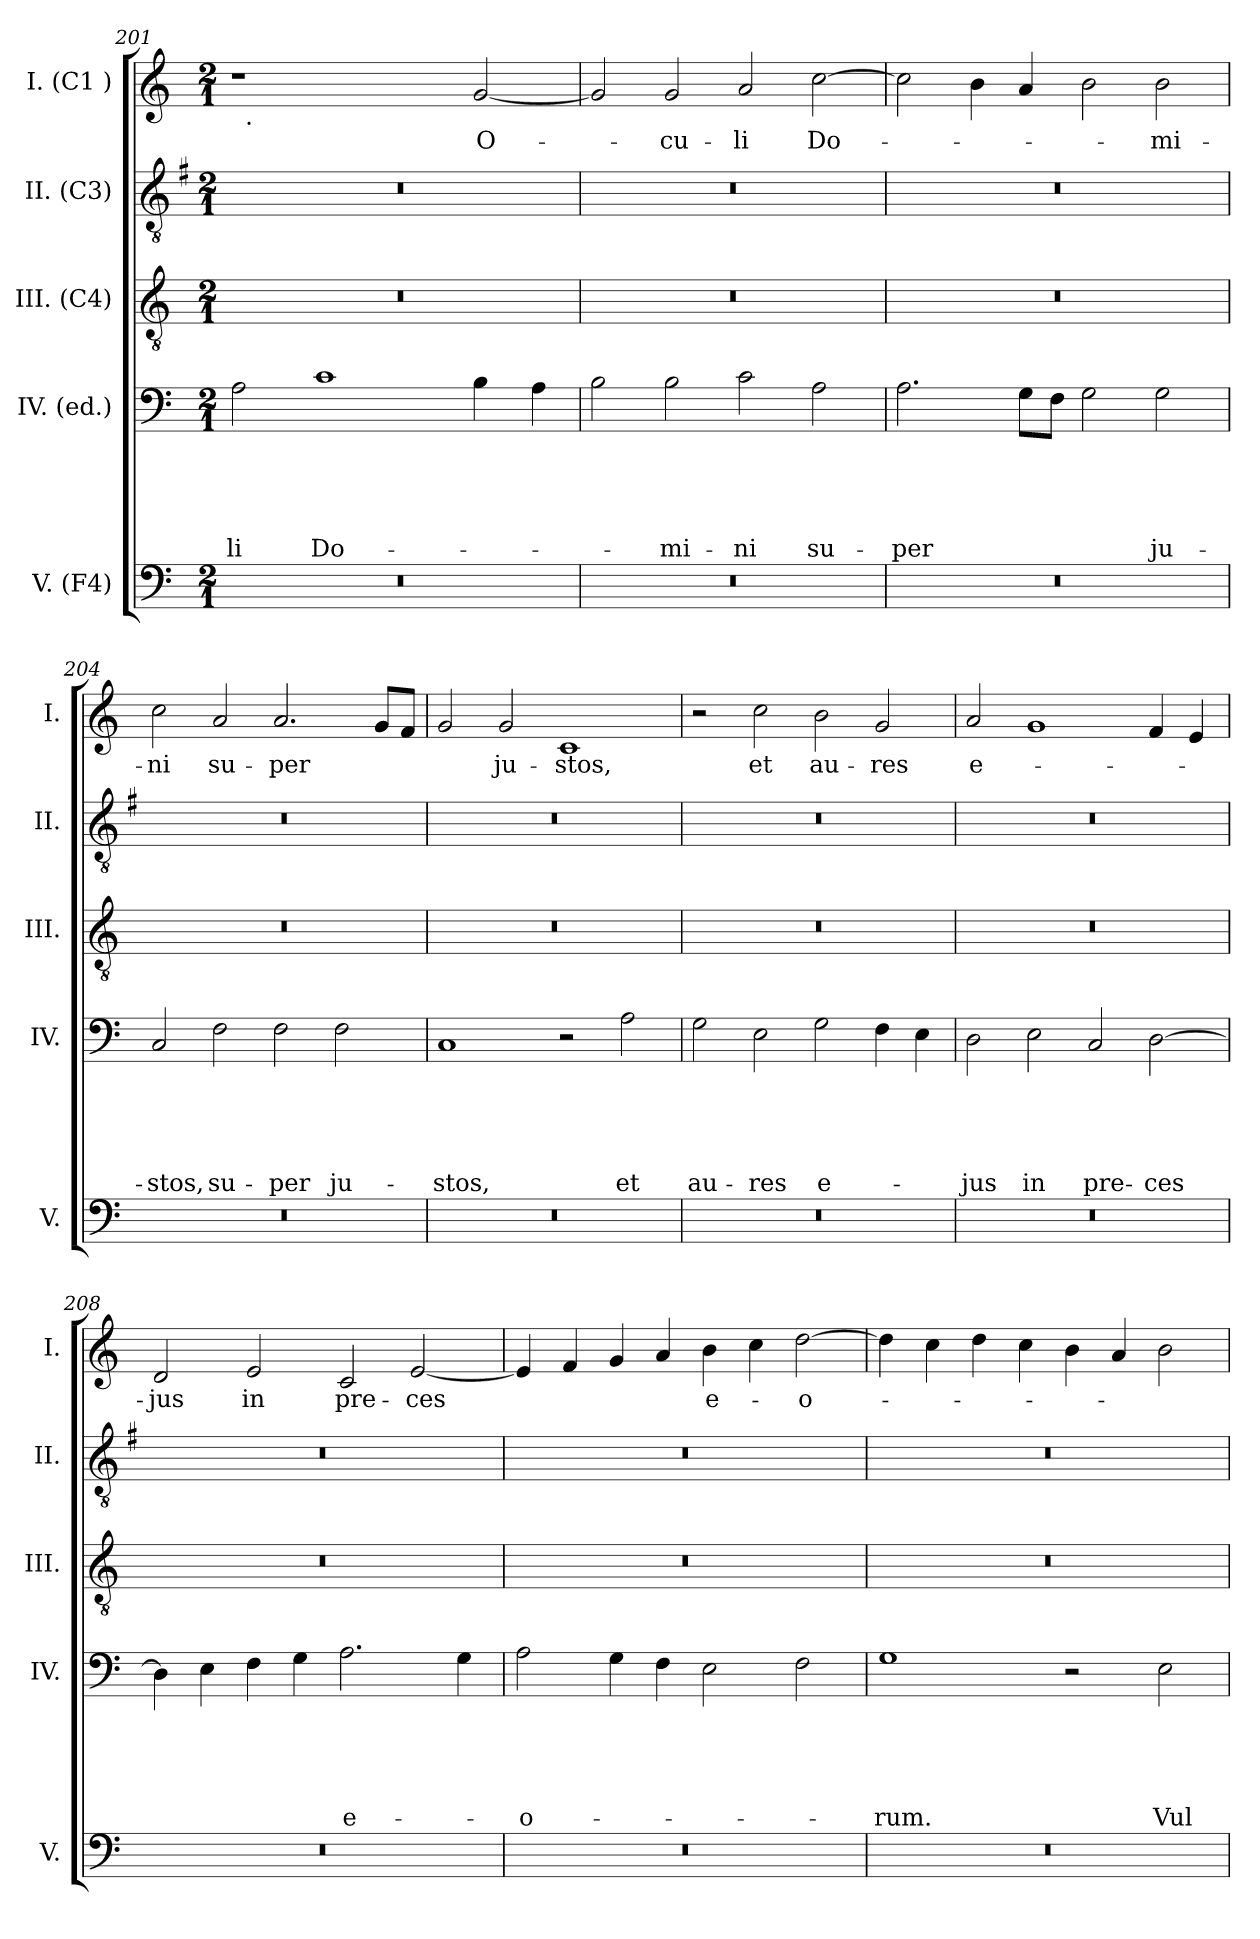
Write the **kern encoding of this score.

**kern	**kern	**text	**text	**text	**text	**text	**kern	**kern	**kern	**text
*part5	*part4	*part4	*part4	*part4	*part4	*part4	*part3	*part2	*part1	*part1
*staff5	*staff4	*staff4	*staff4	*staff4	*staff4	*staff4	*staff3	*staff2	*staff1	*staff1
*I"V. (F4)	*I"IV. (ed.)	*	*	*	*	*	*I"III. (C4)	*I"II. (C3)	*I"I. (C1 )	*
*I'V.	*I'IV.	*	*	*	*	*	*I'III.	*I'II.	*I'I.	*
*clefF4	*clefF4	*	*	*	*	*	*clefGv2	*clefGv2	*clefG2	*
*k[]	*k[]	*	*	*	*	*	*k[]	*k[f#]	*k[]	*
*C:	*C:	*	*	*	*	*	*C:	*G:	*C:	*
*M2/1	*M2/1	*	*	*	*	*	*M2/1	*M2/1	*M2/1	*
=201	=201	=201	=201	=201	=201	=201	=201	=201	=201	=201
!	!	!	!	!	!	!LO:LY:b	!	!	!	!
*	*	*	*	*	*	*	*	*	*^	*
0r	2A\	.	.	.	.	-li	0r	0r	1r	32ryy	.
!	!	!	!	!	!	!	!	!	!	!LO:TX:b:t=.	!
.	.	.	.	.	.	.	.	.	.	1ryy	.
!	!	!	!	!	!	!LO:LY:b	!	!	!	!	!
.	1c	.	.	.	.	Do-	.	.	.	.	.
.	.	.	.	.	.	.	.	.	2ryy	.	.
.	.	.	.	.	.	.	.	.	.	2ryy	.
!	!	!	!	!	!	!	!	!	!	!	!LO:LY:b
.	4B\	.	.	.	.	.	.	.	[<2g/	.	O-
.	.	.	.	.	.	.	.	.	.	4...ryy	.
.	4A\	.	.	.	.	.	.	.	.	.	.
*	*	*	*	*	*	*	*	*	*v	*v	*
=202	=202	=202	=202	=202	=202	=202	=202	=202	=202	=202
0r	2B\	.	.	.	.	.	0r	0r	2g/]	.
!	!	!	!	!	!	!LO:LY:b	!	!	!	!LO:LY:b
.	2B\	.	.	.	.	-mi-	.	.	2g/	-cu-
!	!	!	!	!	!	!LO:LY:b	!	!	!	!LO:LY:b
.	2c\	.	.	.	.	-ni	.	.	2a/	-li
!	!	!	!	!	!	!LO:LY:b	!	!	!	!LO:LY:b
.	2A\	.	.	.	.	su-	.	.	[>2cc\	Do-
=203	=203	=203	=203	=203	=203	=203	=203	=203	=203	=203
!	!	!	!	!	!	!LO:LY:b	!	!	!	!
0r	2.A\	.	.	.	.	-per	0r	0r	2cc\]	.
.	.	.	.	.	.	.	.	.	4b\	.
.	8G\L	.	.	.	.	.	.	.	4a/	.
.	8F\J	.	.	.	.	.	.	.	.	.
.	2G\	.	.	.	.	.	.	.	2b\	.
!	!	!	!	!	!	!LO:LY:b	!	!	!	!LO:LY:b
.	2G\	.	.	.	.	ju-	.	.	2b\	-mi-
=204	=204	=204	=204	=204	=204	=204	=204	=204	=204	=204
!	!	!	!	!	!	!LO:LY:b	!	!	!	!LO:LY:b
0r	2C/	.	.	.	.	-stos,	0r	0r	2cc\	-ni
!	!	!	!	!	!	!LO:LY:b	!	!	!	!LO:LY:b
.	2F\	.	.	.	.	su-	.	.	2a/	su-
!	!	!	!	!	!	!LO:LY:b	!	!	!	!LO:LY:b
.	2F\	.	.	.	.	-per	.	.	2.a/	-per
!	!	!	!	!	!	!LO:LY:b	!	!	!	!
.	2F\	.	.	.	.	ju-	.	.	.	.
.	.	.	.	.	.	.	.	.	8g/L	.
.	.	.	.	.	.	.	.	.	8f/J	.
!!LO:LB:g=z
=205	=205	=205	=205	=205	=205	=205	=205	=205	=205	=205
!	!	!	!	!	!	!LO:LY:b	!	!	!	!
0r	1C	.	.	.	.	-stos,	0r	0r	2g/	.
!	!	!	!	!	!	!	!	!	!	!LO:LY:b
.	.	.	.	.	.	.	.	.	2g/	ju-
!	!	!	!	!	!	!	!	!	!	!LO:LY:b
.	2r	.	.	.	.	.	.	.	1c	-stos,
!	!	!	!	!	!	!LO:LY:b	!	!	!	!
.	2A\	.	.	.	.	et	.	.	.	.
=206	=206	=206	=206	=206	=206	=206	=206	=206	=206	=206
!	!	!	!	!	!	!LO:LY:b	!	!	!	!
0r	2G\	.	.	.	.	au-	0r	0r	2r	.
!	!	!	!	!	!	!LO:LY:b	!	!	!	!LO:LY:b
.	2E\	.	.	.	.	-res	.	.	2cc\	et
!	!	!	!	!	!	!LO:LY:b:rj	!	!	!	!LO:LY:b
.	2G\	.	.	.	.	e-	.	.	2b\	au-
!	!	!	!	!	!	!	!	!	!	!LO:LY:b
.	4F\	.	.	.	.	.	.	.	2g/	-res
.	4E\	.	.	.	.	.	.	.	.	.
=207	=207	=207	=207	=207	=207	=207	=207	=207	=207	=207
!	!	!	!	!	!	!LO:LY:b	!	!	!	!LO:LY:b:rj
0r	2D\	.	.	.	.	-jus	0r	0r	2a/	e-
!	!	!	!	!	!	!LO:LY:b	!	!	!	!
.	2E\	.	.	.	.	in	.	.	1g	.
!	!	!	!	!	!	!LO:LY:b	!	!	!	!
.	2C/	.	.	.	.	pre-	.	.	.	.
!	!	!	!	!	!	!LO:LY:b	!	!	!	!
.	[>2D\	.	.	.	.	-ces	.	.	4f/	.
.	.	.	.	.	.	.	.	.	4e/	.
=208	=208	=208	=208	=208	=208	=208	=208	=208	=208	=208
!	!	!	!	!	!	!	!	!	!	!LO:LY:b
0r	4D\]	.	.	.	.	.	0r	0r	2d/	-jus
.	4E\	.	.	.	.	.	.	.	.	.
!	!	!	!	!	!	!	!	!	!	!LO:LY:b
.	4F\	.	.	.	.	.	.	.	2e/	in
.	4G\	.	.	.	.	.	.	.	.	.
!	!	!	!	!	!	!LO:LY:b:rj	!	!	!	!LO:LY:b
.	2.A\	.	.	.	.	e-	.	.	2c/	pre-
!	!	!	!	!	!	!	!	!	!	!LO:LY:b
.	.	.	.	.	.	.	.	.	[<2e/	-ces
.	4G\	.	.	.	.	.	.	.	.	.
=209	=209	=209	=209	=209	=209	=209	=209	=209	=209	=209
!	!	!	!	!	!	!LO:LY:b	!	!	!	!
0r	2A\	.	.	.	.	-o-	0r	0r	4e/]	.
.	.	.	.	.	.	.	.	.	4f/	.
.	4G\	.	.	.	.	.	.	.	4g/	.
.	4F\	.	.	.	.	.	.	.	4a/	.
!	!	!	!	!	!	!	!	!	!	!LO:LY:b
.	2E\	.	.	.	.	.	.	.	4b\	e-
.	.	.	.	.	.	.	.	.	4cc\	.
!	!	!	!	!	!	!	!	!	!	!LO:LY:b
.	2F\	.	.	.	.	.	.	.	[<2dd\	-o-
!!LO:LB:g=z
=210	=210	=210	=210	=210	=210	=210	=210	=210	=210	=210
!	!	!	!	!	!	!LO:LY:b	!	!	!	!
0r	1G	.	.	.	.	-rum.	0r	0r	4dd\]	.
.	.	.	.	.	.	.	.	.	4cc\	.
.	.	.	.	.	.	.	.	.	4dd\	.
.	.	.	.	.	.	.	.	.	4cc\	.
.	2r	.	.	.	.	.	.	.	4b\	.
.	.	.	.	.	.	.	.	.	4a/	.
!	!	!	!	!	!	!LO:LY:b	!	!	!	!
.	2E\	.	.	.	.	Vul-	.	.	2b\	.
=	=	=	=	=	=	=	=	=	=	=
*-	*-	*-	*-	*-	*-	*-	*-	*-	*-	*-
